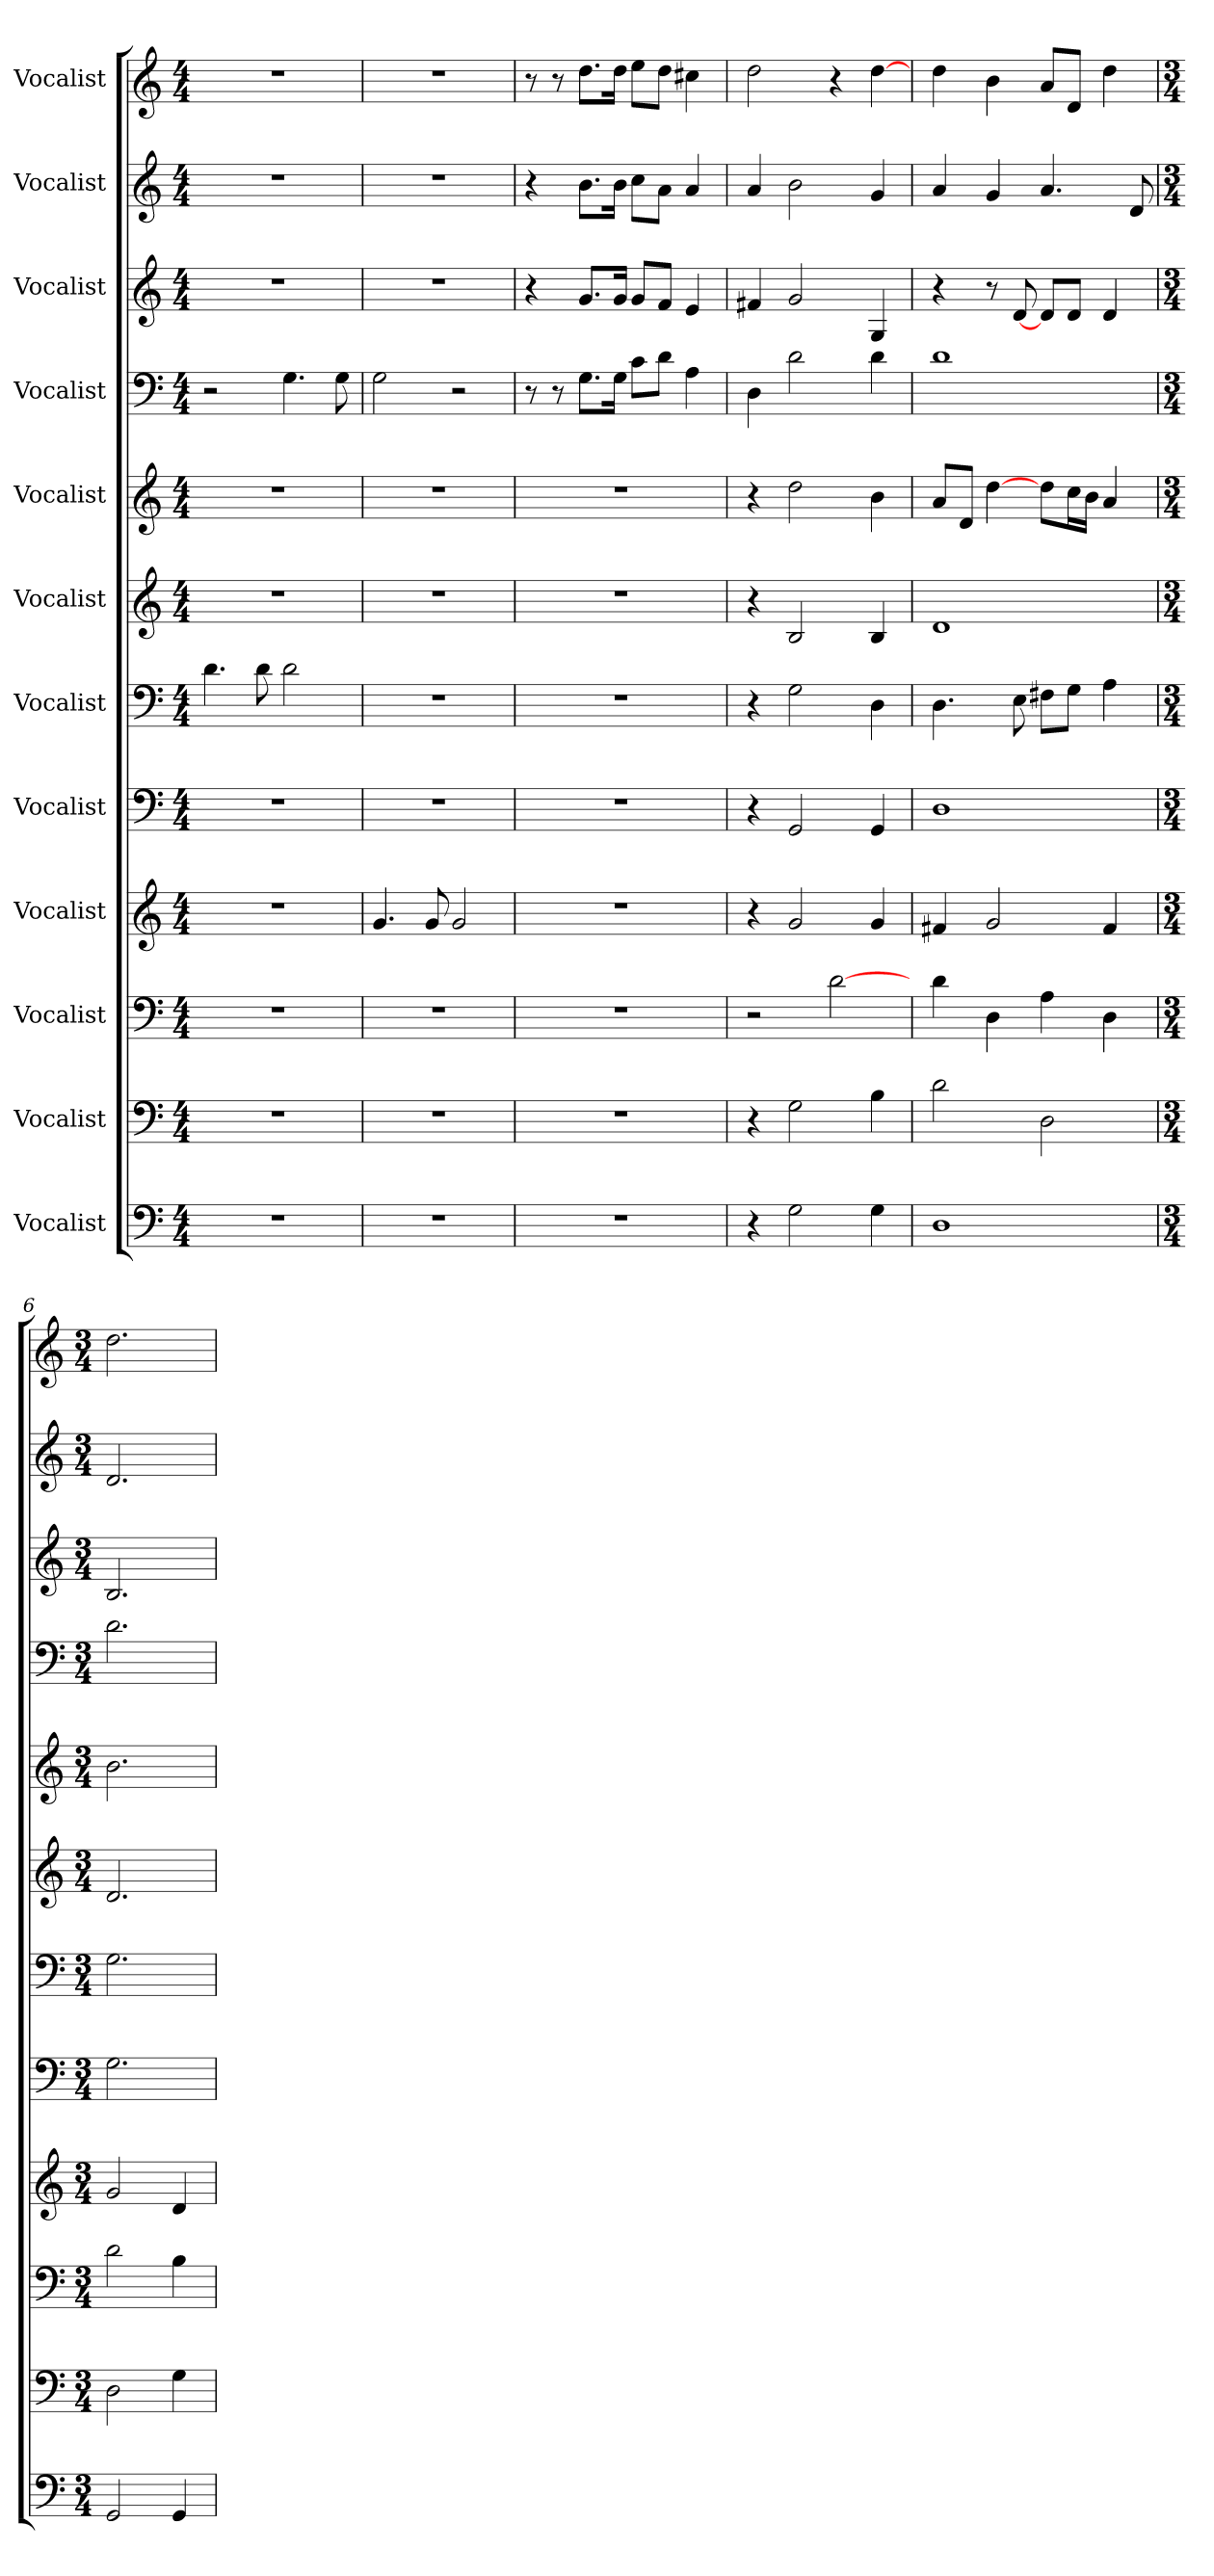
**kern	**kern	**kern	**kern	**kern	**kern	**kern	**kern	**kern	**kern	**kern	**kern
*part12	*part11	*part10	*part9	*part8	*part7	*part6	*part5	*part4	*part3	*part2	*part1
*staff12	*staff11	*staff10	*staff9	*staff8	*staff7	*staff6	*staff5	*staff4	*staff3	*staff2	*staff1
*I"Vocalist	*I"Vocalist	*I"Vocalist	*I"Vocalist	*I"Vocalist	*I"Vocalist	*I"Vocalist	*I"Vocalist	*I"Vocalist	*I"Vocalist	*I"Vocalist	*I"Vocalist
*clefF4	*clefF4	*clefF4	*clefG2	*clefF4	*clefF4	*clefG2	*clefG2	*clefF4	*clefG2	*clefG2	*clefG2
*k[]	*k[]	*k[]	*k[]	*k[]	*k[]	*k[]	*k[]	*k[]	*k[]	*k[]	*k[]
*M4/4	*M4/4	*M4/4	*M4/4	*M4/4	*M4/4	*M4/4	*M4/4	*M4/4	*M4/4	*M4/4	*M4/4
*MM116	*MM116	*MM116	*MM116	*MM116	*MM116	*MM116	*MM116	*MM116	*MM116	*MM116	*MM116
=1	=1	=1	=1	=1	=1	=1	=1	=1	=1	=1	=1
1r	1r	1r	1r	1r	4.d	1r	1r	2r	1r	1r	1r
.	.	.	.	.	8d	.	.	.	.	.	.
.	.	.	.	.	2d	.	.	4.G	.	.	.
.	.	.	.	.	.	.	.	8G	.	.	.
=2	=2	=2	=2	=2	=2	=2	=2	=2	=2	=2	=2
1r	1r	1r	4.g	1r	1r	1r	1r	2G	1r	1r	1r
.	.	.	8g	.	.	.	.	.	.	.	.
.	.	.	2g	.	.	.	.	2r	.	.	.
=3	=3	=3	=3	=3	=3	=3	=3	=3	=3	=3	=3
1r	1r	1r	1r	1r	1r	1r	1r	8r	4r	4r	8r
.	.	.	.	.	.	.	.	8r	.	.	8r
.	.	.	.	.	.	.	.	8.G\L	8.g/L	8.b\L	8.dd\L
.	.	.	.	.	.	.	.	16G\Jk	16g/Jk	16b\Jk	16dd\Jk
.	.	.	.	.	.	.	.	8c\L	8g/L	8cc\L	8ee\L
.	.	.	.	.	.	.	.	8d\J	8f/J	8a\J	8dd\J
.	.	.	.	.	.	.	.	4A	4e	4a	4cc#X
=4	=4	=4	=4	=4	=4	=4	=4	=4	=4	=4	=4
4r	4r	2r	4r	4r	4r	4r	4r	4D	4f#X	4a	2dd
2G	2G	.	2g	2GG	2G	2B	2dd	2d	2g	2b	.
.	.	[2d	.	.	.	.	.	.	.	.	4r
4G	4B	.	4g	4GG	4D	4B	4b	4d	4G	4g	[4dd
=5	=5	=5	=5	=5	=5	=5	=5	=5	=5	=5	=5
1D	2d	4d	4f#X	1D	4.D	1d	8a/L	1d	4r	4a	4dd
.	.	.	.	.	.	.	8d/J	.	.	.	.
.	.	4D	2g	.	.	.	[4dd	.	8r	4g	4b
.	.	.	.	.	8E	.	.	.	[8d	.	.
.	2D	4A	.	.	8F#X\L	.	8dd\L	.	8d/L	4.a	8a/L
.	.	.	.	.	8G\J	.	16cc\L	.	8d/J	.	8d/J
.	.	.	.	.	.	.	16b\JJ	.	.	.	.
.	.	4D	4f#	.	4A	.	4a	.	4d	.	4dd
.	.	.	.	.	.	.	.	.	.	8d	.
=6	=6	=6	=6	=6	=6	=6	=6	=6	=6	=6	=6
*M3/4	*M3/4	*M3/4	*M3/4	*M3/4	*M3/4	*M3/4	*M3/4	*M3/4	*M3/4	*M3/4	*M3/4
2GG	2D	2d	2g	2.G	2.G	2.d	2.b	2.d	2.B	2.d	2.dd
4GG	4G	4B	4d	.	.	.	.	.	.	.	.
=	=	=	=	=	=	=	=	=	=	=	=
*-	*-	*-	*-	*-	*-	*-	*-	*-	*-	*-	*-
